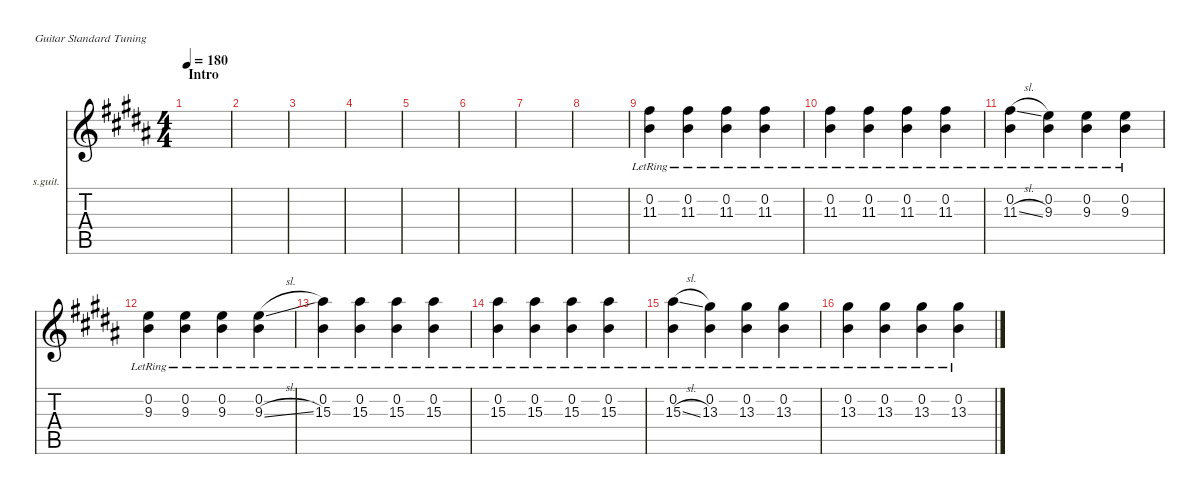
\defaultSystemsLayout 4
\hideDynamics
\bracketExtendMode nobrackets
\firstSystemTrackNameOrientation horizontal
\otherSystemsTrackNameOrientation horizontal
\track ("Guitar I" "s.guit.") {instrument acousticguitarsteel}
\staff {score tabs}
\tuning (E4 B3 G3 D3 A2 E2)
\ts (4 4)
\section ("" "Intro")
\tempo 180
\clef g2
\ks b
|
|
|
|
|
|
|
|
(11.3 0.2{lr}).4 (11.3 0.2{lr}).4 (11.3 0.2{lr}).4 (11.3 0.2{lr}).4 |
(11.3 0.2{lr}).4 (11.3 0.2{lr}).4 (11.3 0.2{lr}).4 (11.3 0.2{lr}).4 |
(11.3{sl} 0.2{lr}).4 (9.3 0.2{lr}).4 (9.3 0.2{lr}).4 (9.3 0.2{lr}).4 |
(9.3 0.2{lr}).4 (9.3 0.2{lr}).4 (9.3 0.2{lr}).4 (9.3{sl} 0.2{lr}).4 |
(15.3 0.2{lr}).4 (15.3 0.2{lr}).4 (15.3 0.2{lr}).4 (15.3 0.2{lr}).4 |
(15.3 0.2{lr}).4 (15.3 0.2{lr}).4 (15.3 0.2{lr}).4 (15.3 0.2{lr}).4 |
(15.3{sl} 0.2{lr}).4 (13.3{lr} 0.2{lr}).4 (13.3{lr} 0.2{lr}).4 (13.3{lr} 0.2{lr}).4 |
(13.3{lr} 0.2{lr}).4 (13.3{lr} 0.2{lr}).4 (13.3{lr} 0.2{lr}).4 (13.3{sl lr} 0.2{lr}).4
